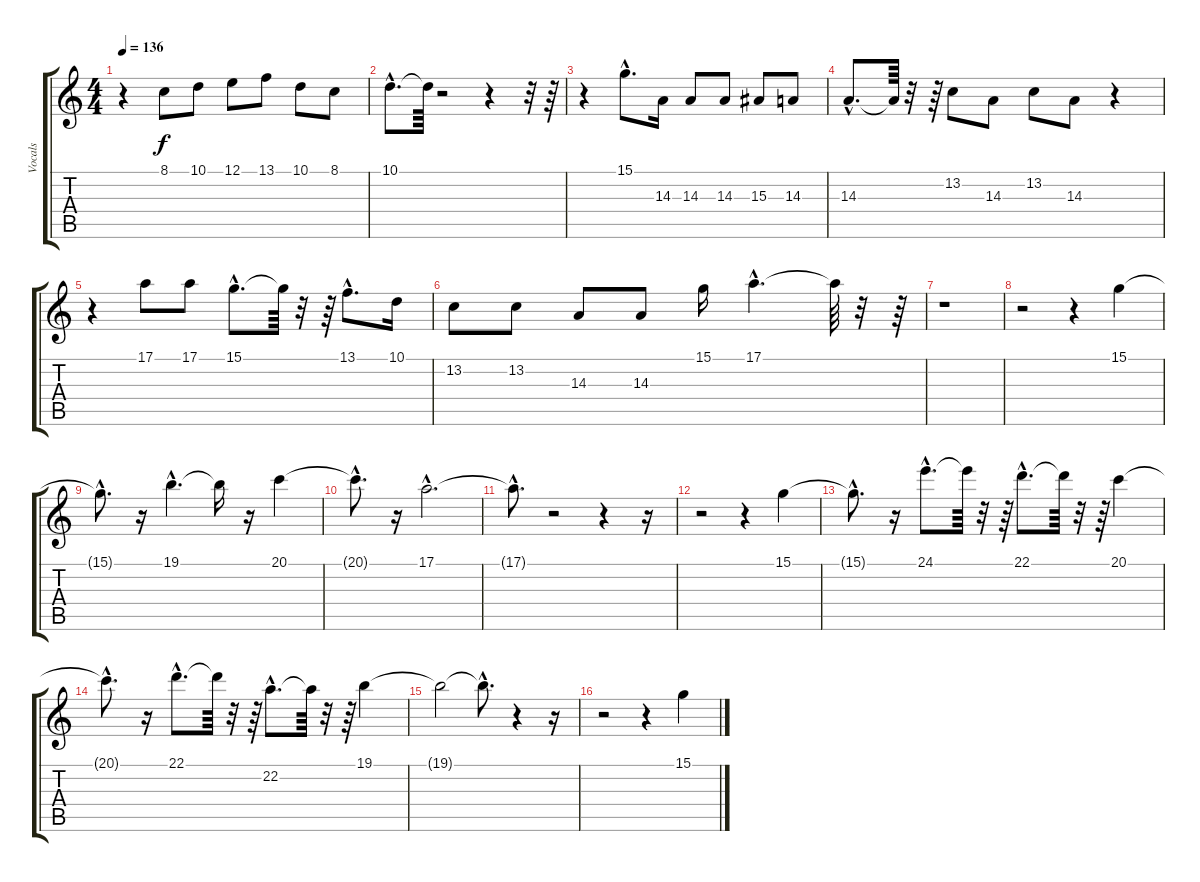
\track ("Vocals" "Vocals") {instrument choiraahs}
\staff {score tabs}
\tuning (E4 B3 G3 D3 A2 E2) {hide}
\ts (4 4)
\tempo 136
\clef g2
\ks c
r.4{dy f} 8.1.8 10.1.8 12.1.8 13.1.8 10.1.8 8.1.8 |
10.1{hac}.8{d} 10.1{t}.64 r.2 r.4 r.32 r.64 |
r.4 15.1{hac}.8{d} 14.3.16 14.3.8 14.3.8 15.3.8 14.3.8 |
14.3{hac}.8{d} 14.3{t}.64 r.32 r.64 13.2.8 14.3.8 13.2.8 14.3.8 r.4 |
r.4 17.1.8 17.1.8 15.1{hac}.8{d} 15.1{t}.64 r.32 r.64 13.1{hac}.8{d} 10.1.16 |
13.2.8 13.2.8 14.3.8 14.3.8 15.1.16 17.1{hac}.4{d} 17.1{t}.64 r.32 r.64 |
r.1 |
r.2 r.4 15.1.4 |
15.1{hac t}.8{d} r.16 19.1{hac}.4{d} 19.1{t}.16 r.16 20.1.4 |
20.1{hac t}.8{d} r.16 17.1{hac}.2{d} |
17.1{hac t}.8{d} r.2 r.4 r.16 |
r.2 r.4 15.1.4 |
15.1{hac t}.8{d} r.16 24.1{hac}.8{d} 24.1{t}.64 r.32 r.64 22.1{hac}.8{d} 22.1{t}.64 r.32 r.64 20.1.4 |
20.1{hac t}.8{d} r.16 22.1{hac}.8{d} 22.1{t}.64 r.32 r.64 22.2{hac}.8{d} 22.2{t}.64 r.32 r.64 19.1.4 |
19.1{t}.2 19.1{hac t}.8{d} r.4 r.16 |
r.2 r.4 15.1.4
